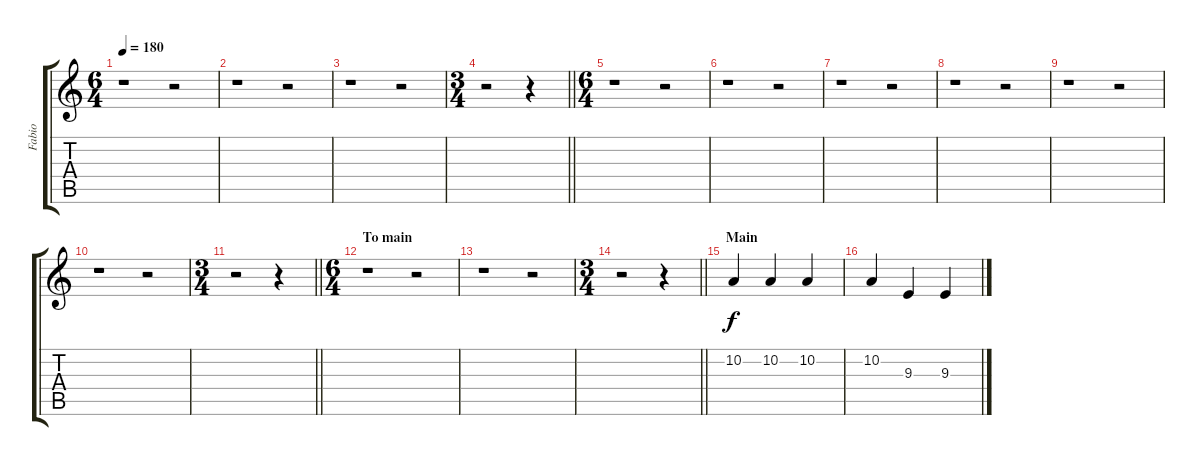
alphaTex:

\track ("Fabio" "Fabio") {instrument frenchhorn}
\staff {score tabs}
\tuning (E4 B3 G3 D3 A2 E2) {hide}
\ts (6 4)
\tempo 180
\clef g2
\ks c
r.1{dy f} r.2 |
r.1 r.2 |
r.1 r.2 |
\ts (3 4)
\barLineRight lightlight
r.2 r.4 |
\ts (6 4)
r.1 r.2 |
r.1 r.2 |
r.1 r.2 |
r.1 r.2 |
r.1 r.2 |
r.1 r.2 |
\ts (3 4)
\barLineRight lightlight
r.2 r.4 |
\ts (6 4)
\section ("" "To main")
r.1 r.2 |
r.1 r.2 |
\ts (3 4)
\barLineRight lightlight
r.2 r.4 |
\section ("" "Main")
10.2.4 10.2.4 10.2.4 |
10.2.4 9.3.4 9.3.4
